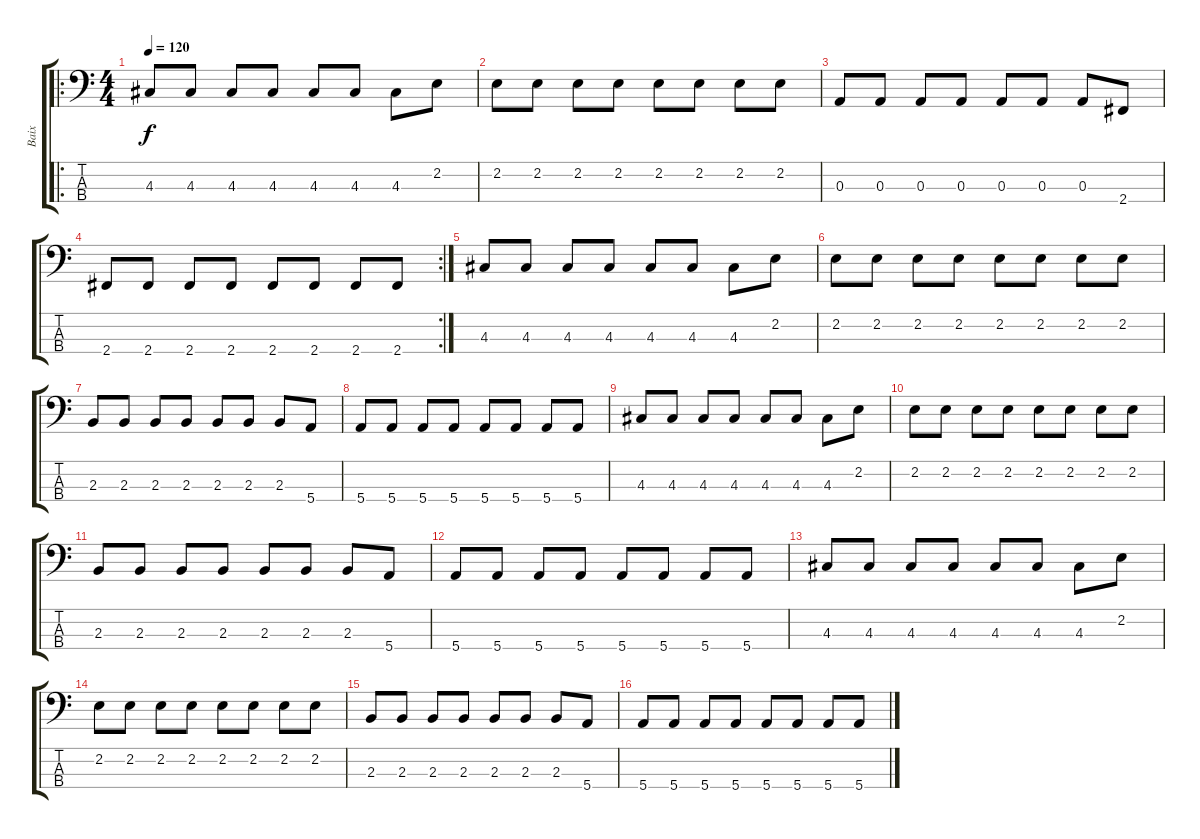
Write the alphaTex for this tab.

\track ("Baix" "Baix") {instrument electricbassfinger}
\staff {score tabs}
\tuning (G2 D2 A1 E1) {hide}
\ro
\ts (4 4)
\tempo 120
\clef f4
\ks c
4.3.8{dy f instrument electricbassfinger} 4.3.8 4.3.8 4.3.8 4.3.8 4.3.8 4.3.8 2.2.8 |
2.2.8 2.2.8 2.2.8 2.2.8 2.2.8 2.2.8 2.2.8 2.2.8 |
0.3.8 0.3.8 0.3.8 0.3.8 0.3.8 0.3.8 0.3.8 2.4.8 |
\rc 2
2.4.8 2.4.8 2.4.8 2.4.8 2.4.8 2.4.8 2.4.8 2.4.8 |
4.3.8 4.3.8 4.3.8 4.3.8 4.3.8 4.3.8 4.3.8 2.2.8 |
2.2.8 2.2.8 2.2.8 2.2.8 2.2.8 2.2.8 2.2.8 2.2.8 |
2.3.8 2.3.8 2.3.8 2.3.8 2.3.8 2.3.8 2.3.8 5.4.8 |
5.4.8 5.4.8 5.4.8 5.4.8 5.4.8 5.4.8 5.4.8 5.4.8 |
4.3.8 4.3.8 4.3.8 4.3.8 4.3.8 4.3.8 4.3.8 2.2.8 |
2.2.8 2.2.8 2.2.8 2.2.8 2.2.8 2.2.8 2.2.8 2.2.8 |
2.3.8 2.3.8 2.3.8 2.3.8 2.3.8 2.3.8 2.3.8 5.4.8 |
5.4.8 5.4.8 5.4.8 5.4.8 5.4.8 5.4.8 5.4.8 5.4.8 |
4.3.8 4.3.8 4.3.8 4.3.8 4.3.8 4.3.8 4.3.8 2.2.8 |
2.2.8 2.2.8 2.2.8 2.2.8 2.2.8 2.2.8 2.2.8 2.2.8 |
2.3.8 2.3.8 2.3.8 2.3.8 2.3.8 2.3.8 2.3.8 5.4.8 |
5.4.8 5.4.8 5.4.8 5.4.8 5.4.8 5.4.8 5.4.8 5.4.8
